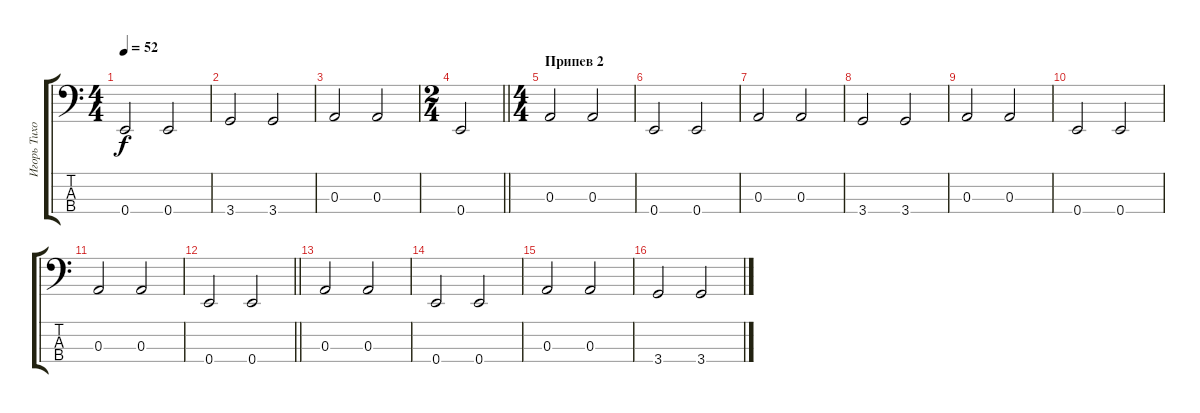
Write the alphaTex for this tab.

\track ("Игорь Тихомиров" "Игорь Тихо") {instrument electricbassfinger}
\staff {score tabs}
\tuning (G2 D2 A1 E1) {hide}
\ts (4 4)
\tempo 52
\clef f4
\ks c
0.4.2{dy f} 0.4.2 |
3.4.2 3.4.2 |
0.3.2 0.3.2 |
\ts (2 4)
\barLineRight lightlight
0.4.2 |
\ts (4 4)
\section ("" "Припев 2")
0.3.2 0.3.2 |
0.4.2 0.4.2 |
0.3.2 0.3.2 |
3.4.2 3.4.2 |
0.3.2 0.3.2 |
0.4.2 0.4.2 |
0.3.2 0.3.2 |
\barLineRight lightlight
0.4.2 0.4.2 |
\section ("" "")
0.3.2 0.3.2 |
0.4.2 0.4.2 |
0.3.2 0.3.2 |
3.4.2 3.4.2
